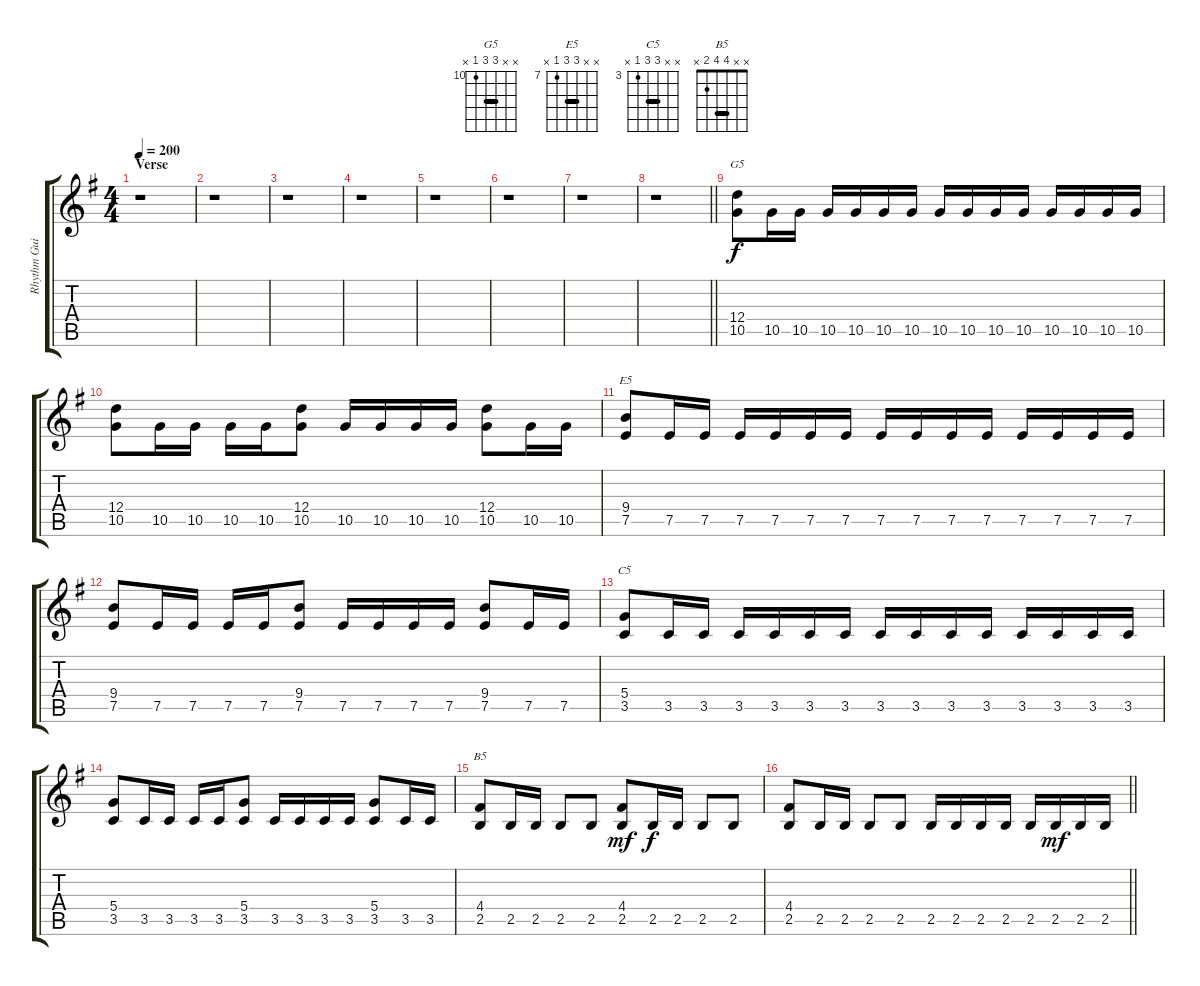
\track ("Rhythm Guitar B" "Rhythm Gui") {instrument distortionguitar}
\staff {score tabs}
\tuning (E4 B3 G3 D3 A2 E2) {hide}
\chord ("G5" x x 12 12 10 x) {firstfret 10 barre 12}
\chord ("E5" x x 9 9 7 x) {firstfret 7 barre 9}
\chord ("C5" x x 5 5 3 x) {firstfret 3 barre 5}
\chord ("B5" x x 4 4 2 x) {barre 4}
\ts (4 4)
\section ("" "Verse")
\tempo 200
\clef g2
\ks g
r.1{dy ff} |
r.1 |
r.1 |
r.1 |
r.1 |
r.1 |
r.1 |
\barLineRight lightlight
r.1 |
\section ("" "")
(12.4 10.5).8{ch "G5" dy f} 10.5.16 10.5.16 10.5.16 10.5.16 10.5.16 10.5.16 10.5.16 10.5.16 10.5.16 10.5.16 10.5.16 10.5.16 10.5.16 10.5.16 |
(12.4 10.5).8 10.5.16 10.5.16 10.5.16 10.5.16 (12.4 10.5).8 10.5.16 10.5.16 10.5.16 10.5.16 (12.4 10.5).8 10.5.16 10.5.16 |
(9.4 7.5).8{ch "E5"} 7.5.16 7.5.16 7.5.16 7.5.16 7.5.16 7.5.16 7.5.16 7.5.16 7.5.16 7.5.16 7.5.16 7.5.16 7.5.16 7.5.16 |
(9.4 7.5).8 7.5.16 7.5.16 7.5.16 7.5.16 (9.4 7.5).8 7.5.16 7.5.16 7.5.16 7.5.16 (9.4 7.5).8 7.5.16 7.5.16 |
(5.4 3.5).8{ch "C5"} 3.5.16 3.5.16 3.5.16 3.5.16 3.5.16 3.5.16 3.5.16 3.5.16 3.5.16 3.5.16 3.5.16 3.5.16 3.5.16 3.5.16 |
(5.4 3.5).8 3.5.16 3.5.16 3.5.16 3.5.16 (5.4 3.5).8 3.5.16 3.5.16 3.5.16 3.5.16 (5.4 3.5).8 3.5.16 3.5.16 |
(4.4 2.5).8{ch "B5"} 2.5.16 2.5.16 2.5.8 2.5.8 (4.4 2.5).8{dy mf} 2.5.16{dy f} 2.5.16 2.5.8 2.5.8 |
\barLineRight lightlight
(4.4 2.5).8 2.5.16 2.5.16 2.5.8 2.5.8 2.5.16 2.5.16 2.5.16 2.5.16 2.5.16 2.5.16{dy mf} 2.5.16 2.5.16
